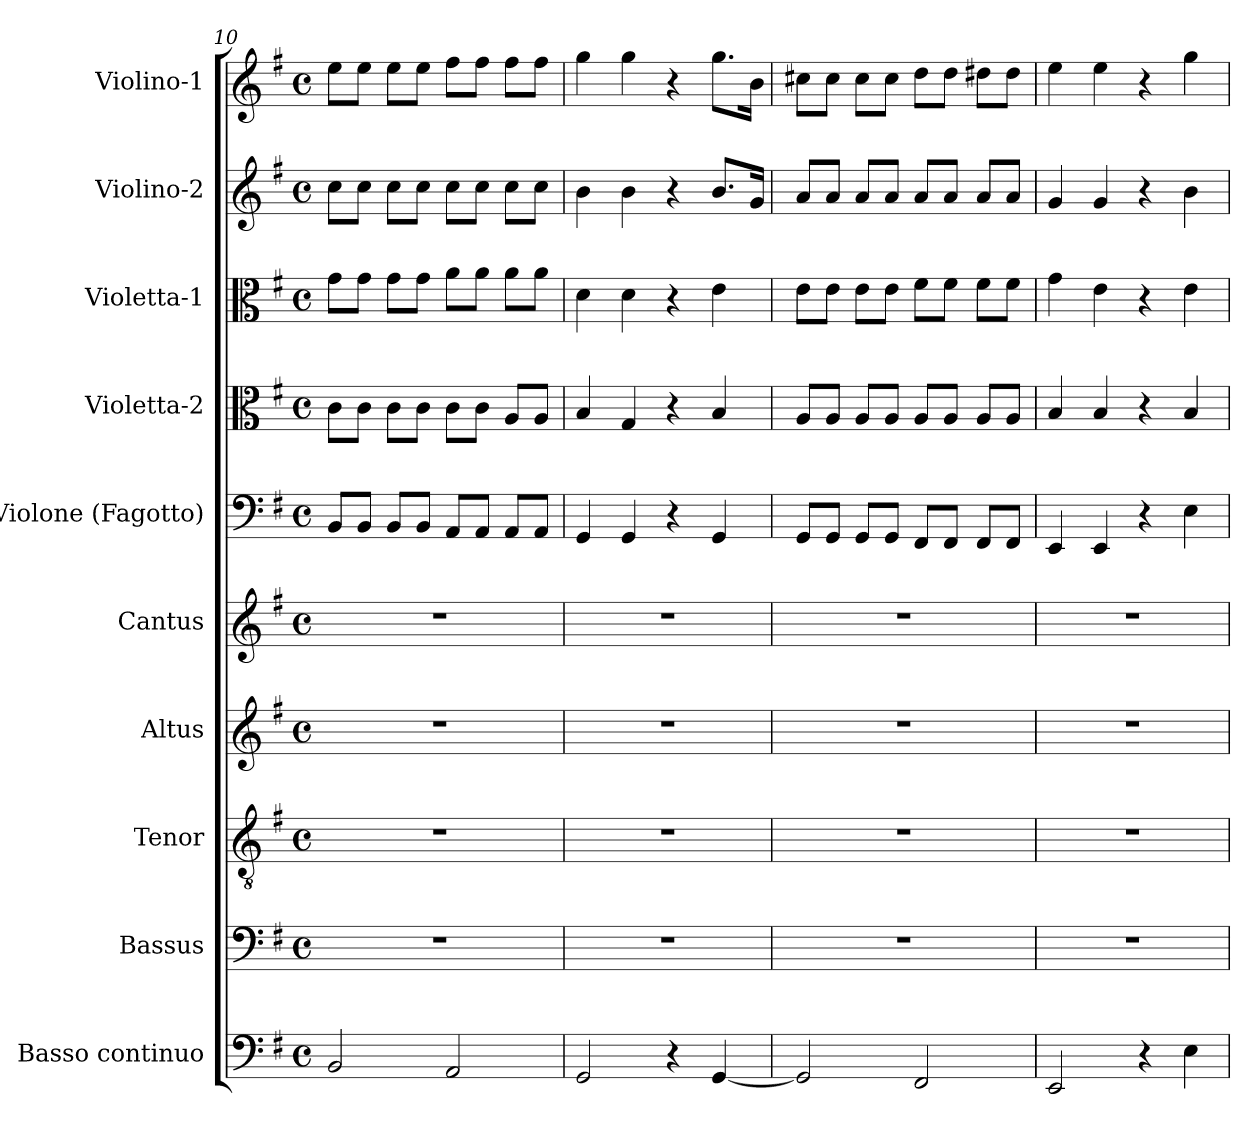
**kern	**kern	**kern	**kern	**kern	**kern	**kern	**kern	**kern	**kern
*part10	*part9	*part8	*part7	*part6	*part5	*part4	*part3	*part2	*part1
*staff10	*staff9	*staff8	*staff7	*staff6	*staff5	*staff4	*staff3	*staff2	*staff1
*I"Basso continuo	*I"Bassus	*I"Tenor	*I"Altus	*I"Cantus	*I"Violone (Fagotto)	*I"Violetta-2	*I"Violetta-1	*I"Violino-2	*I"Violino-1
*I'BC2	*I'B	*I'T	*I'A	*I'C	*I'Vn	*I'Va2	*I'Va1	*I'Vi2	*I'Vi1
*clefF4	*clefF4	*clefGv2	*clefG2	*clefG2	*clefF4	*clefC3	*clefC3	*clefG2	*clefG2
*k[f#]	*k[f#]	*k[f#]	*k[f#]	*k[f#]	*k[f#]	*k[f#]	*k[f#]	*k[f#]	*k[f#]
*G:	*G:	*G:	*G:	*G:	*G:	*G:	*G:	*G:	*G:
*M4/4	*M4/4	*M4/4	*M4/4	*M4/4	*M4/4	*M4/4	*M4/4	*M4/4	*M4/4
*met(c)	*met(c)	*met(c)	*met(c)	*met(c)	*met(c)	*met(c)	*met(c)	*met(c)	*met(c)
=10	=10	=10	=10	=10	=10	=10	=10	=10	=10
2BB/	1r	1r	1r	1r	8BB/L	8c\L	8g\L	8cc\L	8ee\L
.	.	.	.	.	8BB/J	8c\J	8g\J	8cc\J	8ee\J
.	.	.	.	.	8BB/L	8c\L	8g\L	8cc\L	8ee\L
.	.	.	.	.	8BB/J	8c\J	8g\J	8cc\J	8ee\J
2AA/	.	.	.	.	8AA/L	8c\L	8a\L	8cc\L	8ff#\L
.	.	.	.	.	8AA/J	8c\J	8a\J	8cc\J	8ff#\J
.	.	.	.	.	8AA/L	8A/L	8a\L	8cc\L	8ff#\L
.	.	.	.	.	8AA/J	8A/J	8a\J	8cc\J	8ff#\J
=11	=11	=11	=11	=11	=11	=11	=11	=11	=11
2GG/	1r	1r	1r	1r	4GG/	4B/	4d\	4b\	4gg\
.	.	.	.	.	4GG/	4G/	4d\	4b\	4gg\
4r	.	.	.	.	4r	4r	4r	4r	4r
[4GG/	.	.	.	.	4GG/	4B/	4e\	8.b/L	8.gg\L
.	.	.	.	.	.	.	.	16g/Jk	16b\Jk
=12	=12	=12	=12	=12	=12	=12	=12	=12	=12
2GG/]	1r	1r	1r	1r	8GG/L	8A/L	8e\L	8a/L	8cc#X\L
.	.	.	.	.	8GG/J	8A/J	8e\J	8a/J	8cc#\J
.	.	.	.	.	8GG/L	8A/L	8e\L	8a/L	8cc#\L
.	.	.	.	.	8GG/J	8A/J	8e\J	8a/J	8cc#\J
2FF#/	.	.	.	.	8FF#/L	8A/L	8f#\L	8a/L	8dd\L
.	.	.	.	.	8FF#/J	8A/J	8f#\J	8a/J	8dd\J
.	.	.	.	.	8FF#/L	8A/L	8f#\L	8a/L	8dd#X\L
.	.	.	.	.	8FF#/J	8A/J	8f#\J	8a/J	8dd#\J
=13	=13	=13	=13	=13	=13	=13	=13	=13	=13
2EE/	1r	1r	1r	1r	4EE/	4B/	4g\	4g/	4ee\
.	.	.	.	.	4EE/	4B/	4e\	4g/	4ee\
4r	.	.	.	.	4r	4r	4r	4r	4r
4E\	.	.	.	.	4E\	4B/	4e\	4b\	4gg\
=	=	=	=	=	=	=	=	=	=
*-	*-	*-	*-	*-	*-	*-	*-	*-	*-
